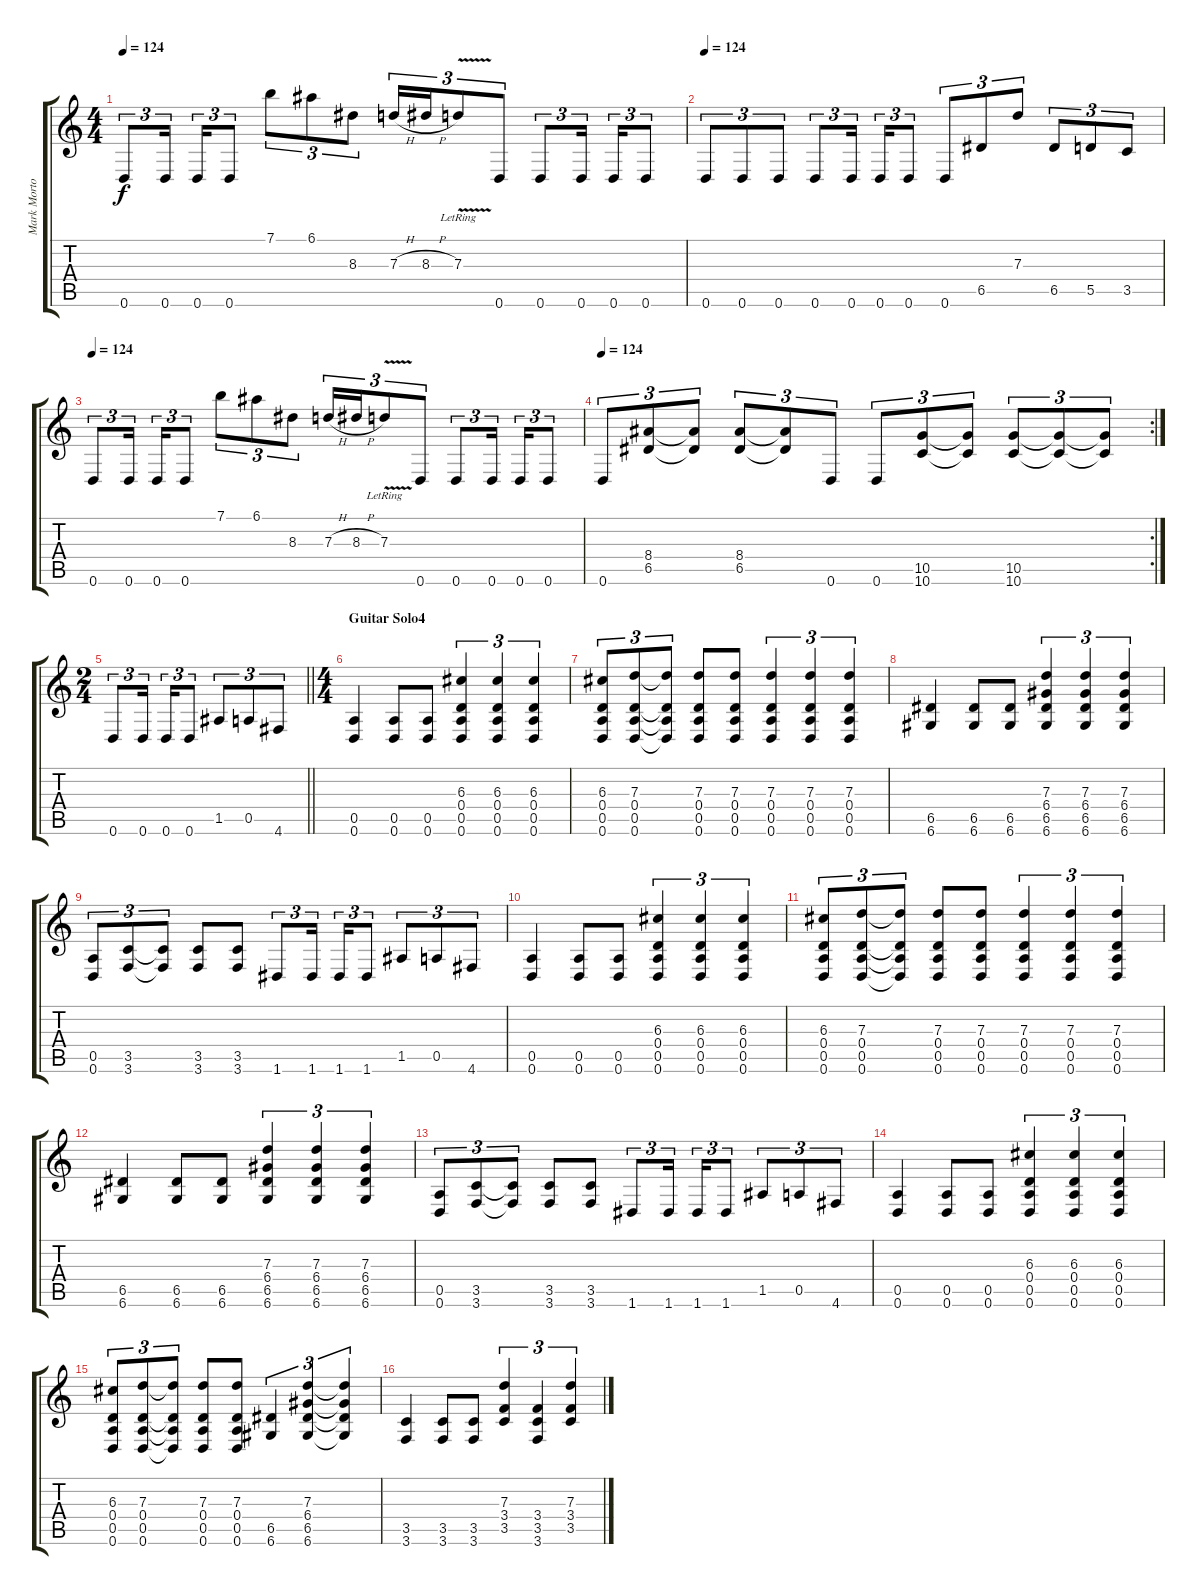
\track ("Mark Morton - Rhythm" "Mark Morto") {instrument distortionguitar}
\staff {score tabs}
\tuning (E4 B3 G3 D3 A2 D2) {hide}
\ts (4 4)
\tempo 124
\clef g2
\ks c
0.6.8{tu (3 2) dy f} 0.6.16{tu (3 2) beam splitsecondary} 0.6.16{tu (3 2)} 0.6.8{tu (3 2)} 7.1.8{tu (3 2)} 6.1.8{tu (3 2)} 8.3.8{tu (3 2)} 7.3{h}.16{tu (3 2)} 8.3{h}.16{tu (3 2)} 7.3{v lr}.8{tu (3 2)} 0.6.8{tu (3 2)} 0.6.8{tu (3 2)} 0.6.16{tu (3 2) beam splitsecondary} 0.6.16{tu (3 2)} 0.6.8{tu (3 2)} |
\tempo 124
0.6.8{tu (3 2)} 0.6.8{tu (3 2)} 0.6.8{tu (3 2)} 0.6.8{tu (3 2)} 0.6.16{tu (3 2) beam splitsecondary} 0.6.16{tu (3 2)} 0.6.8{tu (3 2)} 0.6.8{tu (3 2)} 6.5.8{tu (3 2)} 7.3.8{tu (3 2)} 6.5.8{tu (3 2)} 5.5.8{tu (3 2)} 3.5.8{tu (3 2)} |
\tempo 124
0.6.8{tu (3 2)} 0.6.16{tu (3 2) beam splitsecondary} 0.6.16{tu (3 2)} 0.6.8{tu (3 2)} 7.1.8{tu (3 2)} 6.1.8{tu (3 2)} 8.3.8{tu (3 2)} 7.3{h}.16{tu (3 2)} 8.3{h}.16{tu (3 2)} 7.3{v lr}.8{tu (3 2)} 0.6.8{tu (3 2)} 0.6.8{tu (3 2)} 0.6.16{tu (3 2) beam splitsecondary} 0.6.16{tu (3 2)} 0.6.8{tu (3 2)} |
\rc 2
\tempo 124
0.6.8{tu (3 2)} (8.4 6.5).8{tu (3 2)} (8.4{t} 6.5{t}).8{tu (3 2)} (8.4 6.5).8{tu (3 2)} (8.4{t} 6.5{t}).8{tu (3 2)} 0.6.8{tu (3 2)} 0.6.8{tu (3 2)} (10.5 10.6).8{tu (3 2)} (10.5{t} 10.6{t}).8{tu (3 2)} (10.5 10.6).8{tu (3 2)} (10.5{t} 10.6{t}).8{tu (3 2)} (10.5{t} 10.6{t}).8{tu (3 2)} |
\ts (2 4)
\barLineRight lightlight
0.6.8{tu (3 2)} 0.6.16{tu (3 2) beam splitsecondary} 0.6.16{tu (3 2)} 0.6.8{tu (3 2)} 1.5.8{tu (3 2)} 0.5.8{tu (3 2)} 4.6.8{tu (3 2)} |
\ts (4 4)
\section ("" "Guitar Solo4")
(0.5 0.6).4 (0.5 0.6).8 (0.5 0.6).8 (6.3 0.4 0.5 0.6).4{tu (3 2)} (6.3 0.4 0.5 0.6).4{tu (3 2)} (6.3 0.4 0.5 0.6).4{tu (3 2)} |
(6.3 0.4 0.5 0.6).8{tu (3 2)} (7.3 0.4 0.5 0.6).8{tu (3 2)} (7.3{t} 0.4{t} 0.5{t} 0.6{t}).8{tu (3 2)} (7.3 0.4 0.5 0.6).8 (7.3 0.4 0.5 0.6).8 (7.3 0.4 0.5 0.6).4{tu (3 2)} (7.3 0.4 0.5 0.6).4{tu (3 2)} (7.3 0.4 0.5 0.6).4{tu (3 2)} |
(6.5 6.6).4 (6.5 6.6).8 (6.5 6.6).8 (7.3 6.4 6.5 6.6).4{tu (3 2)} (7.3 6.4 6.5 6.6).4{tu (3 2)} (7.3 6.4 6.5 6.6).4{tu (3 2)} |
(0.5 0.6).8{tu (3 2)} (3.5 3.6).8{tu (3 2)} (3.5{t} 3.6{t}).8{tu (3 2)} (3.5 3.6).8 (3.5 3.6).8 1.6.8{tu (3 2)} 1.6.16{tu (3 2) beam splitsecondary} 1.6.16{tu (3 2)} 1.6.8{tu (3 2)} 1.5.8{tu (3 2)} 0.5.8{tu (3 2)} 4.6.8{tu (3 2)} |
(0.5 0.6).4 (0.5 0.6).8 (0.5 0.6).8 (6.3 0.4 0.5 0.6).4{tu (3 2)} (6.3 0.4 0.5 0.6).4{tu (3 2)} (6.3 0.4 0.5 0.6).4{tu (3 2)} |
(6.3 0.4 0.5 0.6).8{tu (3 2)} (7.3 0.4 0.5 0.6).8{tu (3 2)} (7.3{t} 0.4{t} 0.5{t} 0.6{t}).8{tu (3 2)} (7.3 0.4 0.5 0.6).8 (7.3 0.4 0.5 0.6).8 (7.3 0.4 0.5 0.6).4{tu (3 2)} (7.3 0.4 0.5 0.6).4{tu (3 2)} (7.3 0.4 0.5 0.6).4{tu (3 2)} |
(6.5 6.6).4 (6.5 6.6).8 (6.5 6.6).8 (7.3 6.4 6.5 6.6).4{tu (3 2)} (7.3 6.4 6.5 6.6).4{tu (3 2)} (7.3 6.4 6.5 6.6).4{tu (3 2)} |
(0.5 0.6).8{tu (3 2)} (3.5 3.6).8{tu (3 2)} (3.5{t} 3.6{t}).8{tu (3 2)} (3.5 3.6).8 (3.5 3.6).8 1.6.8{tu (3 2)} 1.6.16{tu (3 2) beam splitsecondary} 1.6.16{tu (3 2)} 1.6.8{tu (3 2)} 1.5.8{tu (3 2)} 0.5.8{tu (3 2)} 4.6.8{tu (3 2)} |
(0.5 0.6).4 (0.5 0.6).8 (0.5 0.6).8 (6.3 0.4 0.5 0.6).4{tu (3 2)} (6.3 0.4 0.5 0.6).4{tu (3 2)} (6.3 0.4 0.5 0.6).4{tu (3 2)} |
(6.3 0.4 0.5 0.6).8{tu (3 2)} (7.3 0.4 0.5 0.6).8{tu (3 2)} (7.3{t} 0.4{t} 0.5{t} 0.6{t}).8{tu (3 2)} (7.3 0.4 0.5 0.6).8 (7.3 0.4 0.5 0.6).8 (6.5 6.6).4{tu (3 2)} (7.3 6.4 6.5 6.6).4{tu (3 2)} (7.3{t} 6.4{t} 6.5{t} 6.6{t}).4{tu (3 2)} |
(3.5 3.6).4 (3.5 3.6).8 (3.5 3.6).8 (7.3 3.4 3.5).4{tu (3 2)} (3.4 3.5 3.6).4{tu (3 2)} (7.3 3.4 3.5).4{tu (3 2)}
